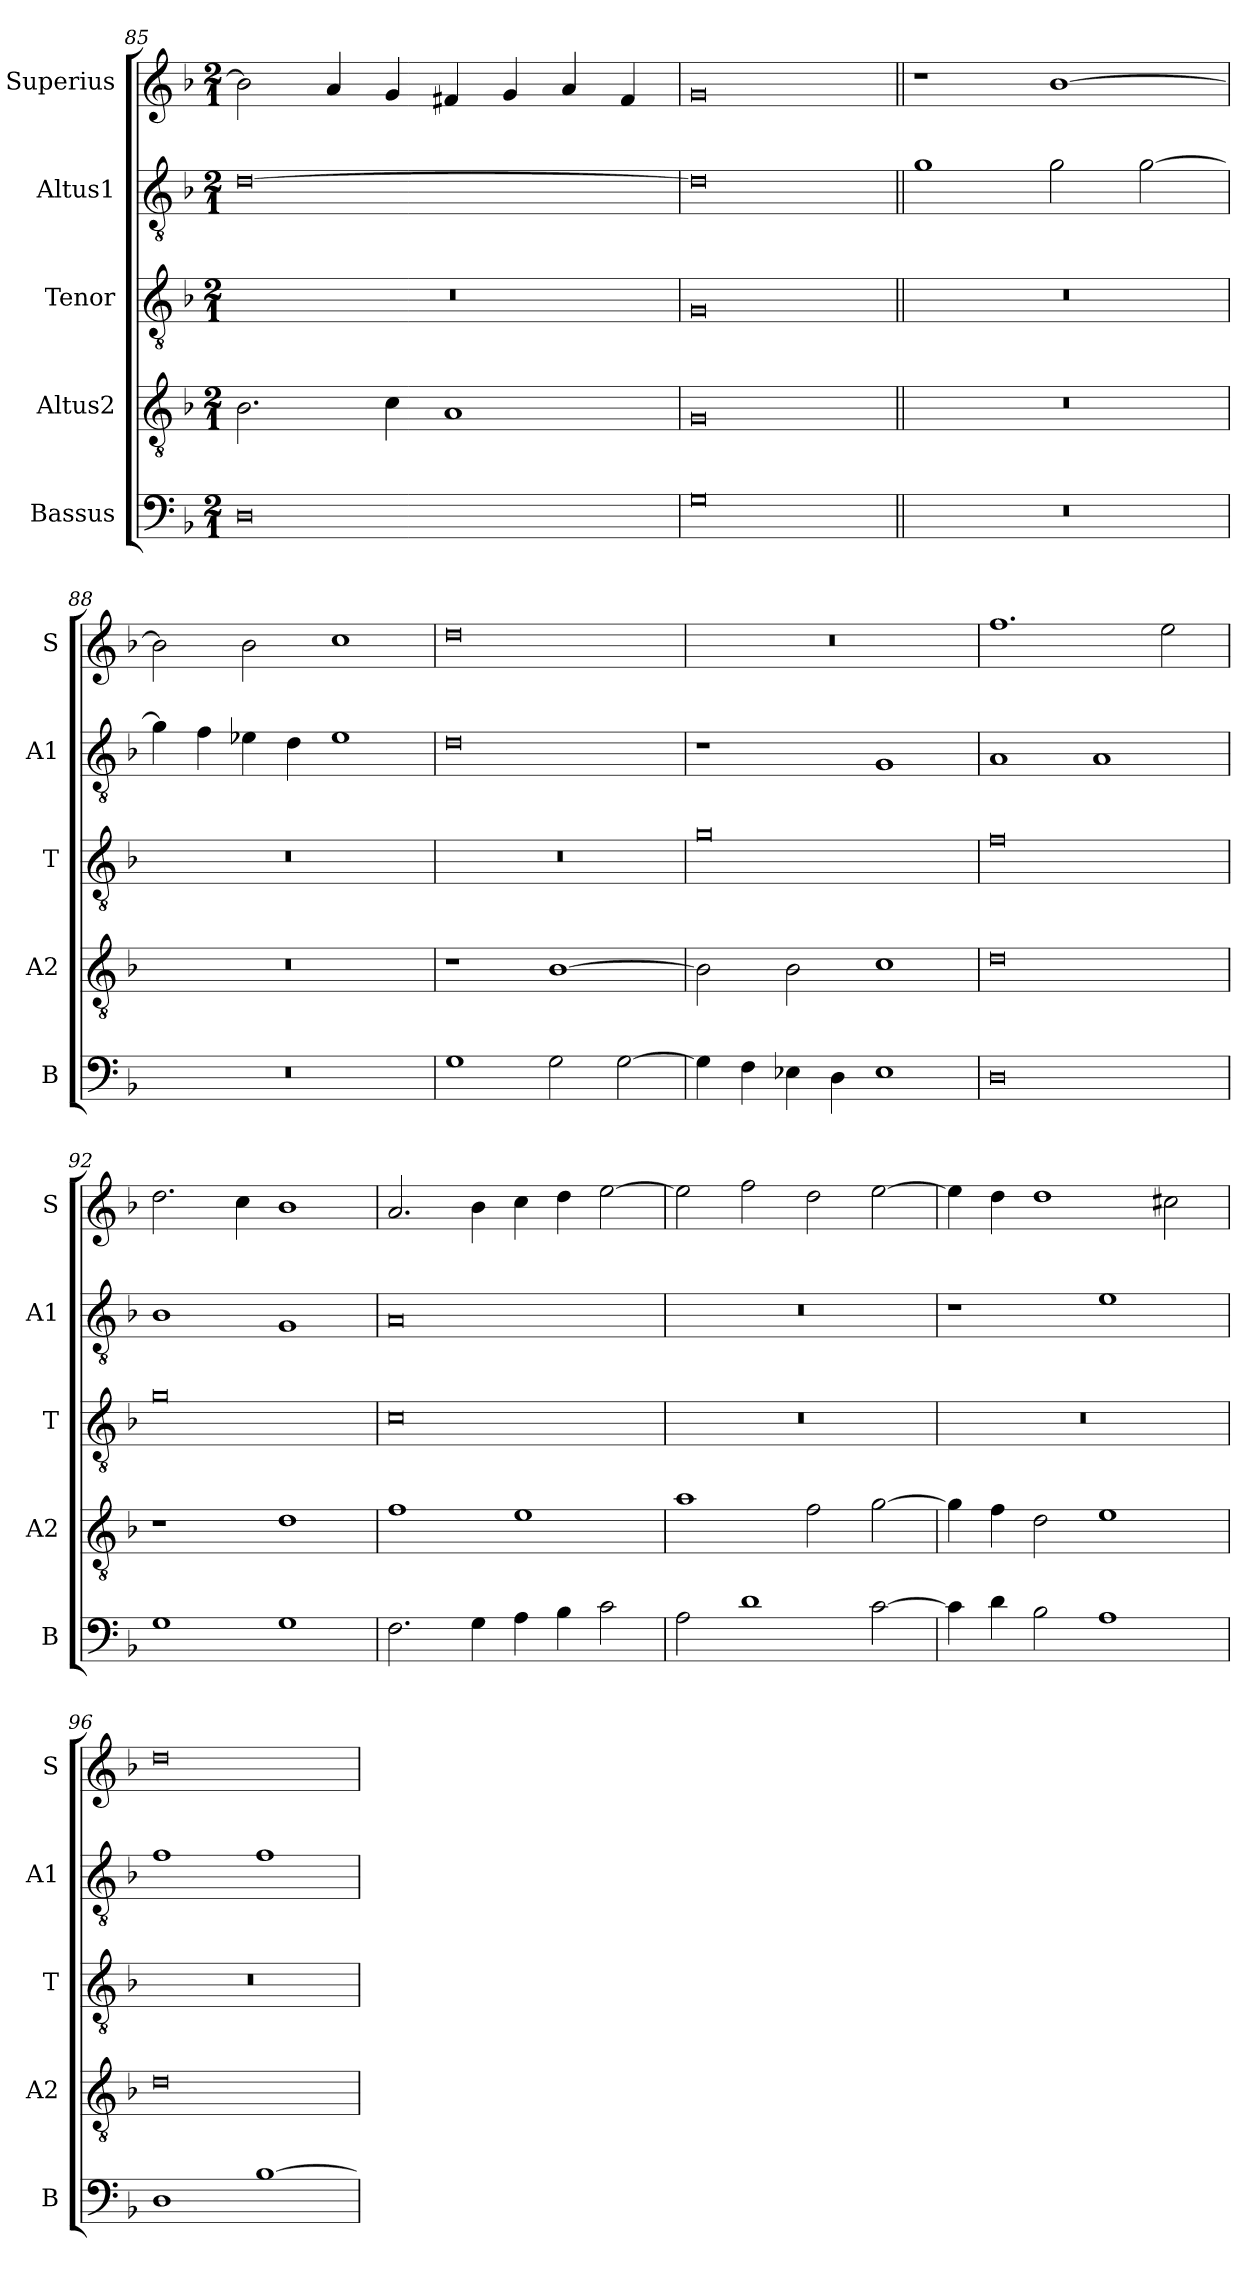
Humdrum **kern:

**kern	**kern	**kern	**kern	**kern
*part5	*part4	*part3	*part2	*part1
*staff5	*staff4	*staff3	*staff2	*staff1
*I"Bassus	*I"Altus2	*I"Tenor	*I"Altus1	*I"Superius
*I'B	*I'A2	*I'T	*I'A1	*I'S
*clefF4	*clefGv2	*clefGv2	*clefGv2	*clefG2
*k[b-]	*k[b-]	*k[b-]	*k[b-]	*k[b-]
*M2/1	*M2/1	*M2/1	*M2/1	*M2/1
=85	=85	=85	=85	=85
0D	2.B-\	0r	[0d	2b-\]
.	.	.	.	4a/
.	4c\	.	.	4g/
.	1A	.	.	4f#X/
.	.	.	.	4g/
.	.	.	.	4a/
.	.	.	.	4f#/
=86	=86	=86	=86	=86
0G	0G	0G	0d]	0g
!!LO:LB:g=z
=87||	=87||	=87||	=87||	=87||
0r	0r	0r	1g	1r
.	.	.	2g\	[1b-
.	.	.	[2g\	.
=88	=88	=88	=88	=88
0r	0r	0r	4g\]	2b-\]
.	.	.	4f\	.
.	.	.	4e-X\	2b-\
.	.	.	4d\	.
.	.	.	1e-	1cc
=89	=89	=89	=89	=89
1G	1r	0r	0d	0dd
2G\	[1B-	.	.	.
[2G\	.	.	.	.
=90	=90	=90	=90	=90
4G\]	2B-\]	0g	1r	0r
4F\	.	.	.	.
4E-X\	2B-\	.	.	.
4D\	.	.	.	.
1E-	1c	.	1G	.
=91	=91	=91	=91	=91
0D	0d	0f	1A	1.ff
.	.	.	1A	.
.	.	.	.	2ee\
=92	=92	=92	=92	=92
1G	1r	0g	1B-	2.dd\
.	.	.	.	4cc\
1G	1d	.	1G	1b-
=93	=93	=93	=93	=93
2.F\	1f	0c	0A	2.a/
4G\	.	.	.	4b-\
4A\	1e	.	.	4cc\
4B-\	.	.	.	4dd\
2c\	.	.	.	[2ee\
=94	=94	=94	=94	=94
2A\	1a	0r	0r	2ee\]
1d	.	.	.	2ff\
.	2f\	.	.	2dd\
[2c\	[2g\	.	.	[2ee\
=95	=95	=95	=95	=95
4c\]	4g\]	0r	1r	4ee\]
4d\	4f\	.	.	4dd\
2B-\	2d\	.	.	1dd
1A	1e	.	1e	.
.	.	.	.	2cc#X\
=96	=96	=96	=96	=96
1D	0d	0r	1f	0dd
[1B-	.	.	1f	.
=	=	=	=	=
*-	*-	*-	*-	*-
